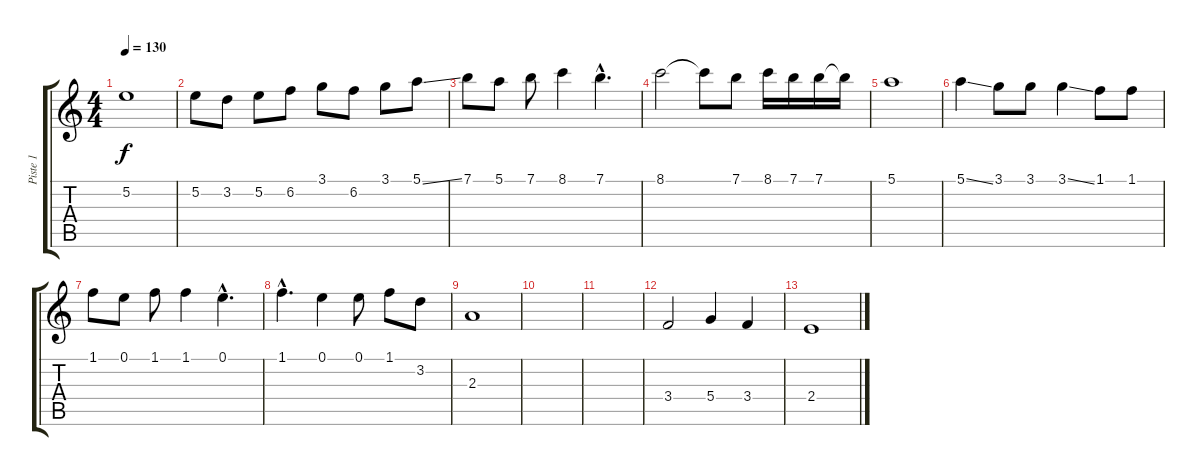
\track ("Piste 1" "Piste 1") {instrument distortionguitar}
\staff {score tabs}
\tuning (E4 B3 G3 D3 A2 E2) {hide}
\ts (4 4)
\tempo 130
\clef g2
\ks c
5.2.1{dy f} |
5.2.8 3.2.8 5.2.8 6.2.8 3.1.8 6.2.8 3.1.8 5.1{ss}.8 |
7.1.8 5.1.8 7.1.8 8.1.4 7.1{hac}.4{d} |
8.1.2 8.1{t}.8 7.1.8 8.1.16 7.1.16 7.1.16 7.1{t}.16 |
5.1.1 |
5.1{ss}.4 3.1.8 3.1.8 3.1{ss}.4 1.1.8 1.1.8 |
1.1.8 0.1.8 1.1.8 1.1.4 0.1{hac}.4{d} |
1.1{hac}.4{d} 0.1.4 0.1.8 1.1.8 3.2.8 |
2.3.1 |
|
|
3.4.2 5.4.4 3.4.4 |
2.4.1
